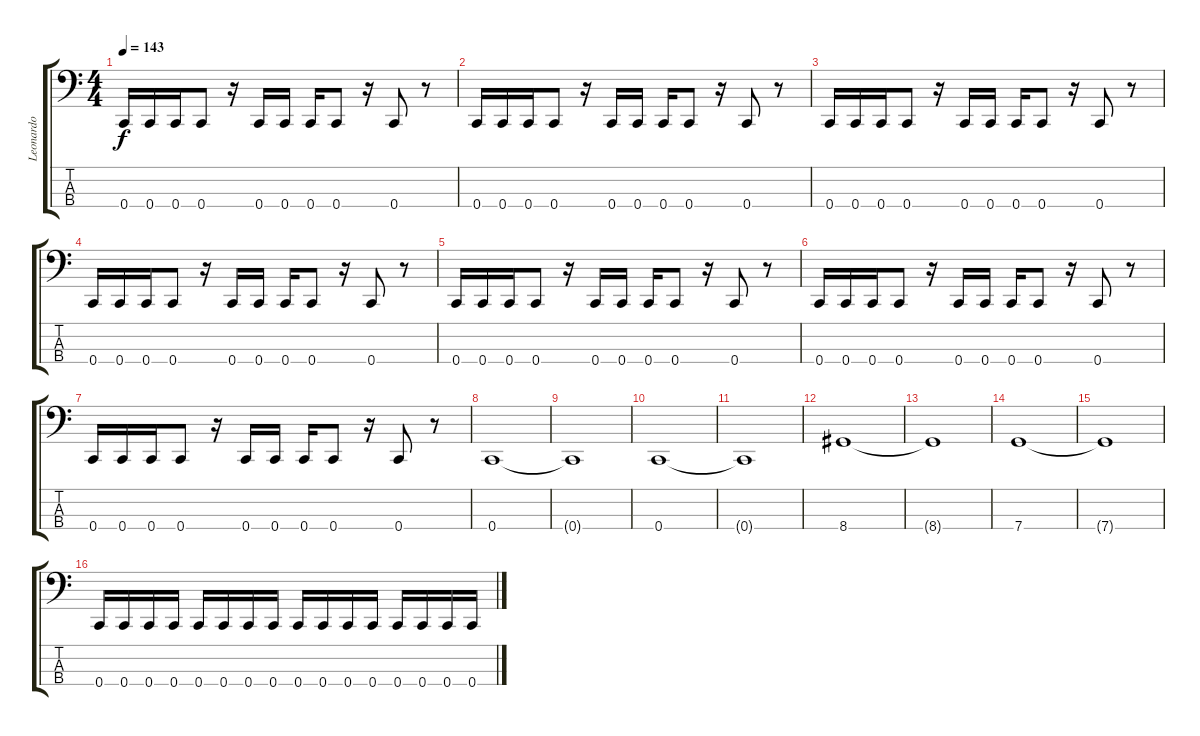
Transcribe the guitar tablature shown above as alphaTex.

\track ("Leonardo" "Leonardo") {instrument electricbasspick}
\staff {score tabs}
\tuning (F2 C2 G1 C1) {hide}
\ts (4 4)
\tempo 143
\clef f4
\ks c
0.4.16{dy f} 0.4.16 0.4.16 0.4.8 r.16 0.4.16 0.4.16 0.4.16 0.4.8 r.16 0.4.8 r.8 |
0.4.16 0.4.16 0.4.16 0.4.8 r.16 0.4.16 0.4.16 0.4.16 0.4.8 r.16 0.4.8 r.8 |
0.4.16 0.4.16 0.4.16 0.4.8 r.16 0.4.16 0.4.16 0.4.16 0.4.8 r.16 0.4.8 r.8 |
0.4.16 0.4.16 0.4.16 0.4.8 r.16 0.4.16 0.4.16 0.4.16 0.4.8 r.16 0.4.8 r.8 |
0.4.16 0.4.16 0.4.16 0.4.8 r.16 0.4.16 0.4.16 0.4.16 0.4.8 r.16 0.4.8 r.8 |
0.4.16 0.4.16 0.4.16 0.4.8 r.16 0.4.16 0.4.16 0.4.16 0.4.8 r.16 0.4.8 r.8 |
0.4.16 0.4.16 0.4.16 0.4.8 r.16 0.4.16 0.4.16 0.4.16 0.4.8 r.16 0.4.8 r.8 |
0.4.1 |
0.4{t}.1 |
0.4.1 |
0.4{t}.1 |
8.4.1 |
8.4{t}.1 |
7.4.1 |
7.4{t}.1 |
0.4.16 0.4.16 0.4.16 0.4.16 0.4.16 0.4.16 0.4.16 0.4.16 0.4.16 0.4.16 0.4.16 0.4.16 0.4.16 0.4.16 0.4.16 0.4.16
